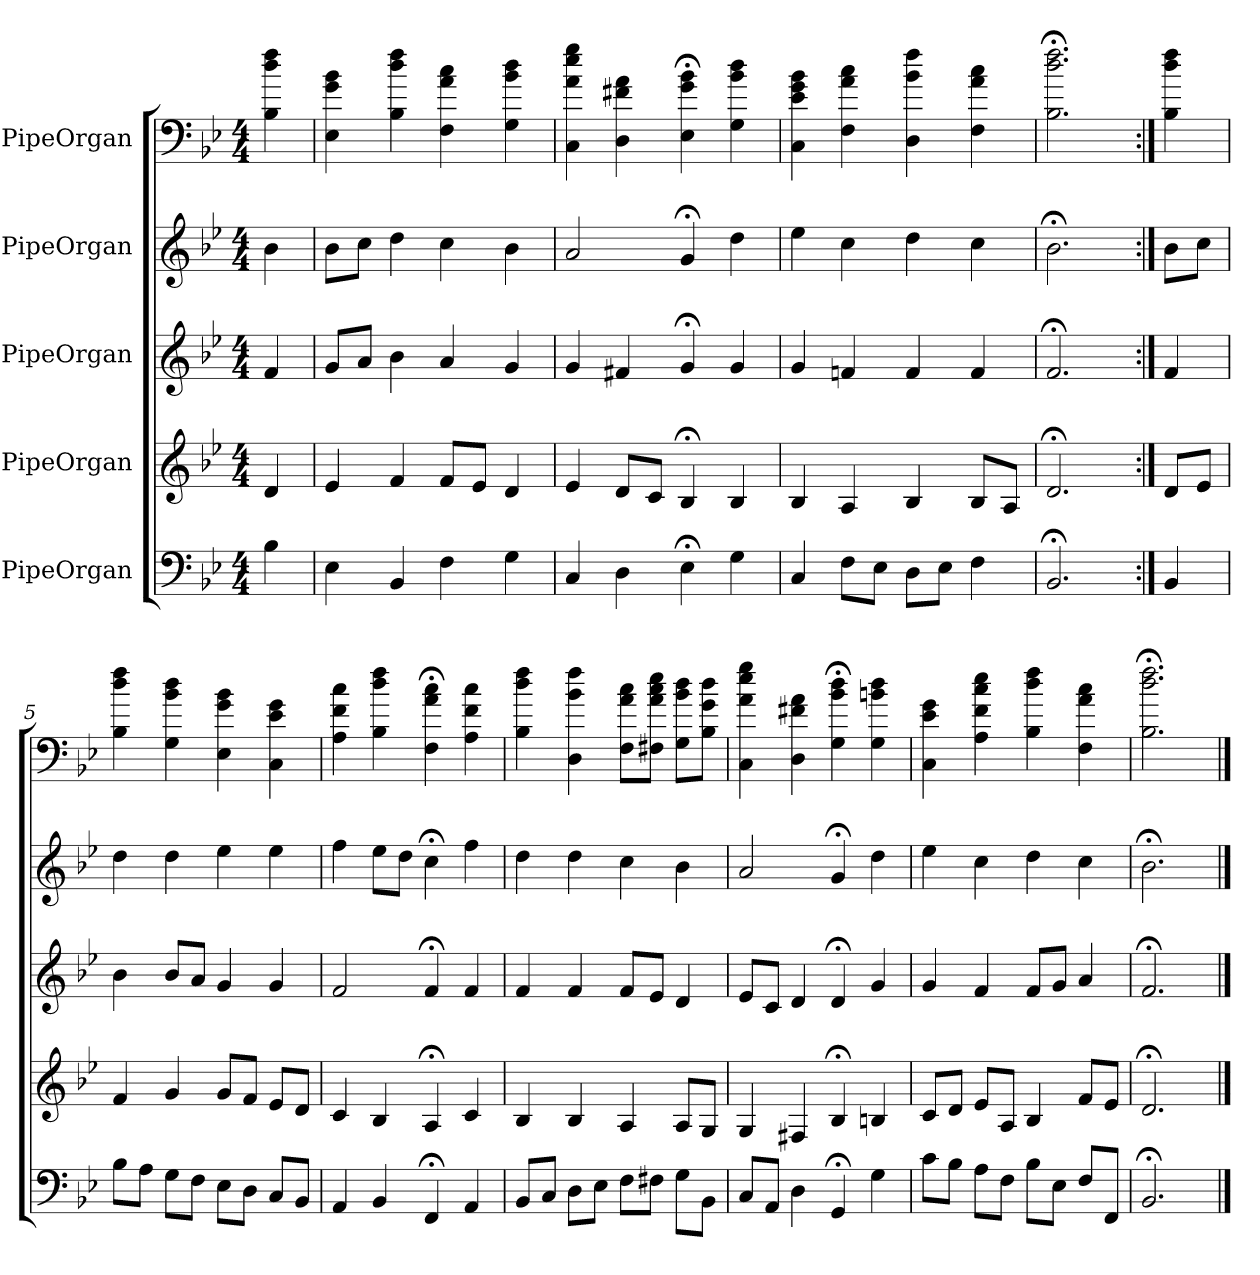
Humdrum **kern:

**kern	**kern	**kern	**kern	**kern
*part5	*part4	*part3	*part2	*part1
*staff5	*staff4	*staff3	*staff2	*staff1
*I"PipeOrgan	*I"PipeOrgan	*I"PipeOrgan	*I"PipeOrgan	*I"PipeOrgan
*k[b-e-]	*k[b-e-]	*k[b-e-]	*k[b-e-]	*k[b-e-]
*B-:	*B-:	*B-:	*B-:	*B-:
*M4/4	*M4/4	*M4/4	*M4/4	*M4/4
*MM60	*MM60	*MM60	*MM60	*MM60
=	=	=	=	=
4B-	4d	4f	4b-	4B- 4dd 4ff
=1	=1	=1	=1	=1
4E-	4e-	8gL	8b-L	4E- 4g 4b-
.	.	8aJ	8ccJ	.
4BB-	4f	4b-	4dd	4B- 4dd 4ff
4F	8fL	4a	4cc	4F 4a 4cc
.	8e-J	.	.	.
4G	4d	4g	4b-	4G 4b- 4dd
=2	=2	=2	=2	=2
4C	4e-	4g	2a	4C 4a 4ee- 4gg
4D	8dL	4f#X	.	4D 4f#X 4a
.	8cJ	.	.	.
4E-;<	4B-;<	4g;<	4g;<	4E-;< 4g;< 4b-;<
4G	4B-	4g	4dd	4G 4b- 4dd
=3	=3	=3	=3	=3
4C	4B-	4g	4ee-	4C 4e- 4g 4b-
8FL	4A	4fn	4cc	4F 4a 4cc
8E-J	.	.	.	.
8DL	4B-	4f	4dd	4D 4b- 4ff
8E-J	.	.	.	.
4F	8B-L	4f	4cc	4F 4a 4cc
.	8AJ	.	.	.
=4	=4	=4	=4	=4
2.BB-;<	2.d;<	2.f;<	2.b-;<	2.B-;< 2.dd;< 2.ff;<
=:|!	=:|!	=:|!	=:|!	=:|!
4BB-	8dL	4f	8b-L	4B- 4dd 4ff
.	8e-J	.	8ccJ	.
=5	=5	=5	=5	=5
8B-L	4f	4b-	4dd	4B- 4dd 4ff
8AJ	.	.	.	.
8GL	4g	8b-L	4dd	4G 4b- 4dd
8FJ	.	8aJ	.	.
8E-L	8gL	4g	4ee-	4E- 4g 4b-
8DJ	8fJ	.	.	.
8CL	8e-L	4g	4ee-	4C 4e- 4g
8BB-J	8dJ	.	.	.
=6	=6	=6	=6	=6
4AA	4c	2f	4ff	4A 4f 4cc
4BB-	4B-	.	8ee-L	4B- 4dd 4ff
.	.	.	8ddJ	.
4FF;<	4A;<	4f;<	4cc;<	4F;< 4a;< 4cc;<
4AA	4c	4f	4ff	4A 4f 4cc
=7	=7	=7	=7	=7
8BB-L	4B-	4f	4dd	4B- 4dd 4ff
8CJ	.	.	.	.
8DL	4B-	4f	4dd	4D 4b- 4ff
8E-J	.	.	.	.
8FL	4A	8fL	4cc	8F 8a 8ccL
8F#XJ	.	8e-J	.	8F#X 8a 8cc 8ee-J
8GL	8AL	4d	4b-	8G 8b- 8ddL
8BB-J	8GJ	.	.	8B- 8g 8ddJ
=8	=8	=8	=8	=8
8CL	4G	8e-L	2a	4C 4a 4ee- 4gg
8AAJ	.	8cJ	.	.
4D	4F#X	4d	.	4D 4f#X 4a
4GG;<	4B-;<	4d;<	4g;<	4G;< 4b-;< 4dd;<
4G	4Bn	4g	4dd	4G 4bn 4dd
=9	=9	=9	=9	=9
8cL	8cL	4g	4ee-	4C 4e- 4g
8B-J	8dJ	.	.	.
8AL	8e-L	4f	4cc	4A 4f 4cc 4ee-
8FJ	8AJ	.	.	.
8B-L	4B-	8fL	4dd	4B- 4dd 4ff
8E-J	.	8gJ	.	.
8FL	8fL	4a	4cc	4F 4a 4cc
8FFJ	8e-J	.	.	.
=10	=10	=10	=10	=10
2.BB-;<	2.d;<	2.f;<	2.b-;<	2.B-;< 2.dd;< 2.ff;<
==	==	==	==	==
*-	*-	*-	*-	*-
